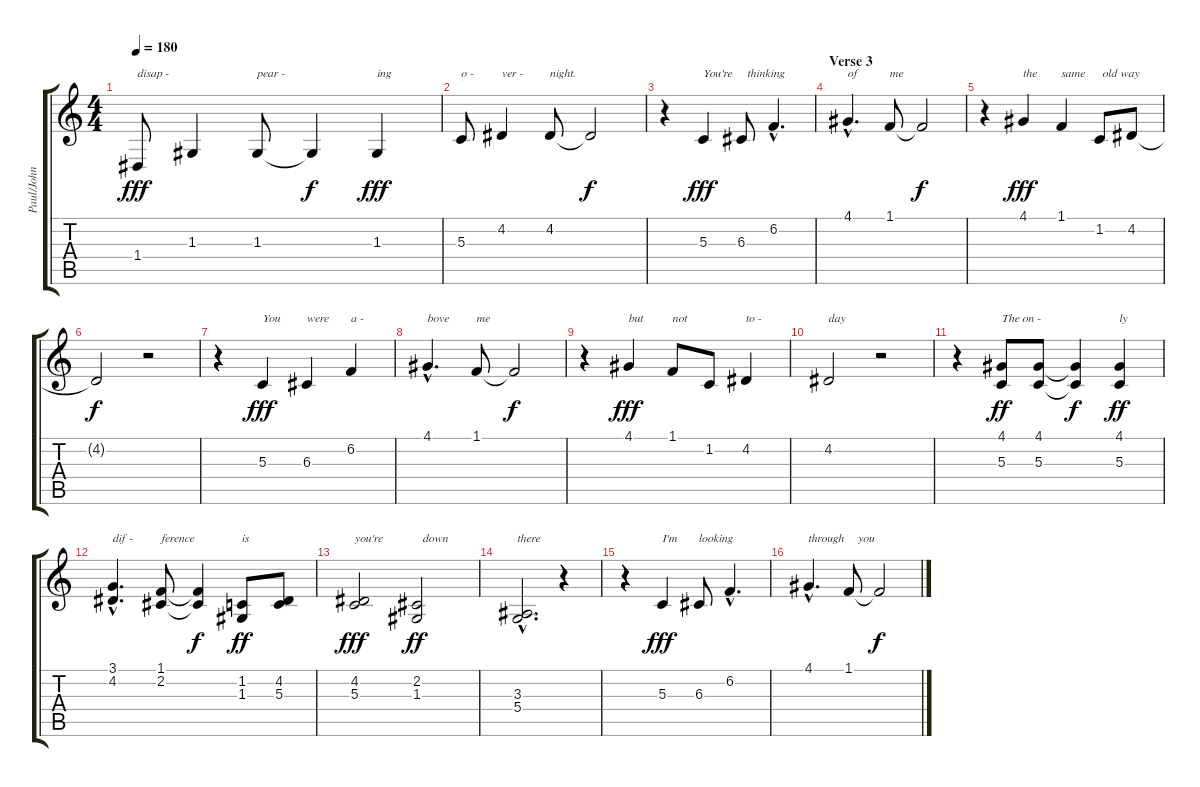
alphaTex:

\track ("Paul/John" "Paul/John") {instrument clarinet}
\staff {score tabs}
\tuning (E4 B3 G3 D3 A2 E2) {hide}
\ts (4 4)
\tempo 180
\clef g2
\ks c
1.4.8{txt "disap -" dy fff} 1.3.4 1.3.8{txt "pear -"} 1.3{t}.4{dy f} 1.3.4{txt "ing" dy fff} |
5.3.8{txt "o -"} 4.2.4{txt "ver -"} 4.2.8{txt "night."} 4.2{t}.2{dy f} |
r.4{txt " "} 5.3.4{txt "You're" dy fff} 6.3.8{txt "  thinking"} 6.2{hac}.4{d} |
\section ("" "Verse 3")
4.1{hac}.4{d txt "of"} 1.1.8{txt "me"} 1.1{t}.2{dy f} |
r.4 4.1.4{txt "the" dy fff} 1.1.4{txt "same"} 1.2.8{txt " old way"} 4.2.8 |
4.2{t}.2{dy f} r.2 |
r.4 5.3.4{txt "You" dy fff} 6.3.4{txt "were"} 6.2.4{txt "a -"} |
4.1{hac}.4{d txt "bove"} 1.1.8{txt "me"} 1.1{t}.2{dy f} |
r.4 4.1.4{txt "but" dy fff} 1.1.8{txt "not"} 1.2.8 4.2.4{txt "to -"} |
4.2.2{txt "day"} r.2 |
r.4 (4.1 5.3).8{txt "The on -" dy ff} (4.1 5.3).8 (4.1{t} 5.3{t}).4{dy f} (4.1 5.3).4{txt "ly" dy ff} |
(3.1{hac} 4.2{hac}).4{d txt "dif -"} (1.1 2.2).8{txt "ference"} (1.1{t} 2.2{t}).4{dy f} (1.2 1.3).8{txt "is" dy ff} (4.2 5.3).8 |
(4.2 5.3).2{txt "you're" dy fff} (2.2 1.3).2{txt "  down" dy ff} |
(3.3{hac} 5.4{hac}).2{d txt "there"} r.4 |
r.4 5.3.4{txt "I'm" dy fff} 6.3.8{txt "looking"} 6.2{hac}.4{d} |
4.1{hac}.4{d txt "through"} 1.1.8{txt "   you"} 1.1{t}.2{dy f}
